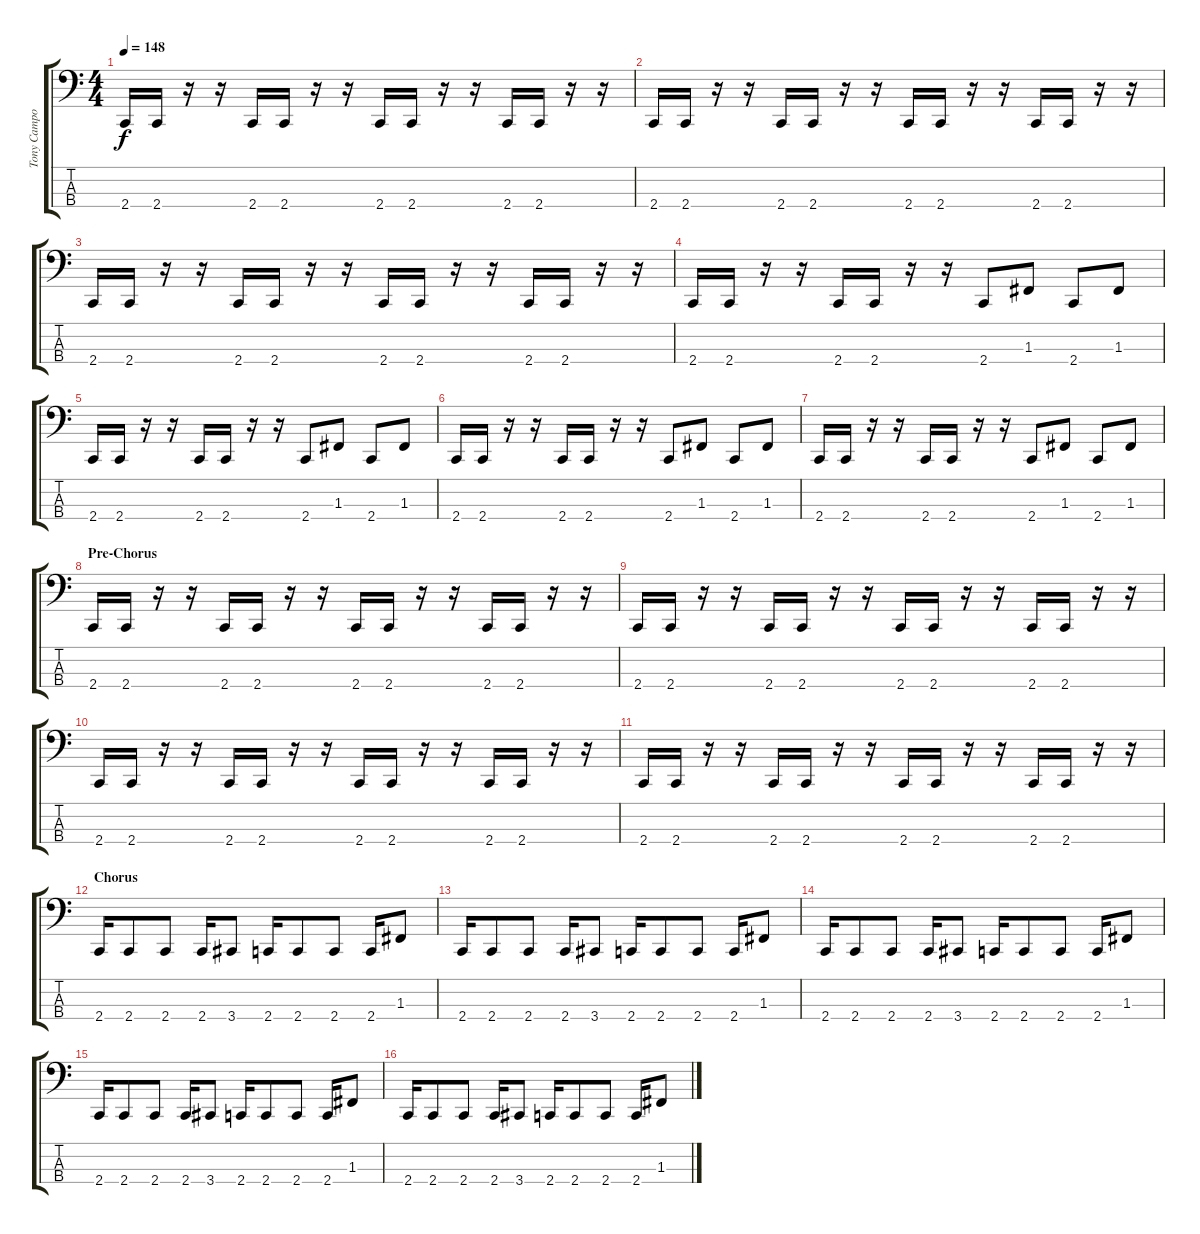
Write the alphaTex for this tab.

\track ("Tony Campos - Bass" "Tony Campo") {instrument electricbassfinger}
\staff {score tabs}
\tuning (Eb2 Bb1 F1 Bb0) {hide}
\ts (4 4)
\tempo 148
\clef f4
\ks c
2.4.16{dy f} 2.4.16 r.16 r.16 2.4.16 2.4.16 r.16 r.16 2.4.16 2.4.16 r.16 r.16 2.4.16 2.4.16 r.16 r.16 |
2.4.16 2.4.16 r.16 r.16 2.4.16 2.4.16 r.16 r.16 2.4.16 2.4.16 r.16 r.16 2.4.16 2.4.16 r.16 r.16 |
2.4.16 2.4.16 r.16 r.16 2.4.16 2.4.16 r.16 r.16 2.4.16 2.4.16 r.16 r.16 2.4.16 2.4.16 r.16 r.16 |
2.4.16 2.4.16 r.16 r.16 2.4.16 2.4.16 r.16 r.16 2.4.8 1.3.8 2.4.8 1.3.8 |
2.4.16 2.4.16 r.16 r.16 2.4.16 2.4.16 r.16 r.16 2.4.8 1.3.8 2.4.8 1.3.8 |
2.4.16 2.4.16 r.16 r.16 2.4.16 2.4.16 r.16 r.16 2.4.8 1.3.8 2.4.8 1.3.8 |
2.4.16 2.4.16 r.16 r.16 2.4.16 2.4.16 r.16 r.16 2.4.8 1.3.8 2.4.8 1.3.8 |
\section ("" "Pre-Chorus")
2.4.16 2.4.16 r.16 r.16 2.4.16 2.4.16 r.16 r.16 2.4.16 2.4.16 r.16 r.16 2.4.16 2.4.16 r.16 r.16 |
2.4.16 2.4.16 r.16 r.16 2.4.16 2.4.16 r.16 r.16 2.4.16 2.4.16 r.16 r.16 2.4.16 2.4.16 r.16 r.16 |
2.4.16 2.4.16 r.16 r.16 2.4.16 2.4.16 r.16 r.16 2.4.16 2.4.16 r.16 r.16 2.4.16 2.4.16 r.16 r.16 |
2.4.16 2.4.16 r.16 r.16 2.4.16 2.4.16 r.16 r.16 2.4.16 2.4.16 r.16 r.16 2.4.16 2.4.16 r.16 r.16 |
\section ("" "Chorus")
2.4.16 2.4.8 2.4.8 2.4.16 3.4.8 2.4.16 2.4.8 2.4.8 2.4.16 1.3.8 |
2.4.16 2.4.8 2.4.8 2.4.16 3.4.8 2.4.16 2.4.8 2.4.8 2.4.16 1.3.8 |
2.4.16 2.4.8 2.4.8 2.4.16 3.4.8 2.4.16 2.4.8 2.4.8 2.4.16 1.3.8 |
2.4.16 2.4.8 2.4.8 2.4.16 3.4.8 2.4.16 2.4.8 2.4.8 2.4.16 1.3.8 |
2.4.16 2.4.8 2.4.8 2.4.16 3.4.8 2.4.16 2.4.8 2.4.8 2.4.16 1.3.8
